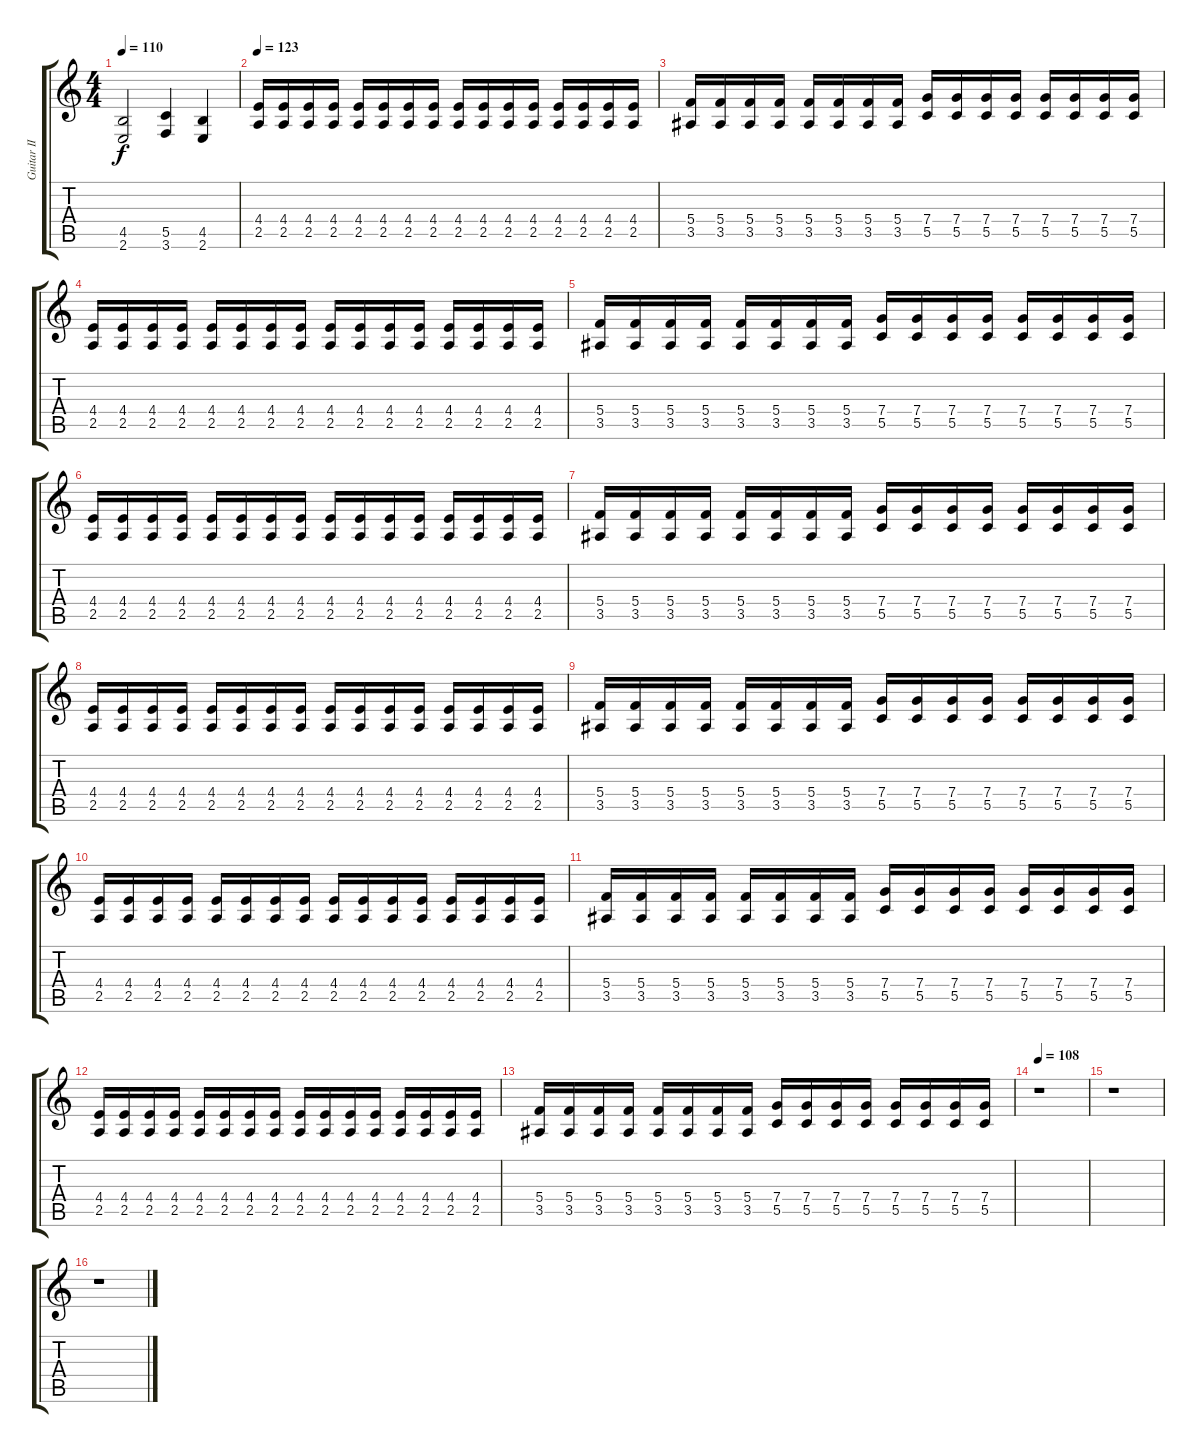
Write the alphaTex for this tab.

\track ("Guitar II" "Guitar II") {instrument distortionguitar}
\staff {score tabs}
\tuning (D4 A3 F3 C3 G2 D2) {hide}
\ts (4 4)
\tempo 110
\clef g2
\ks c
(4.5 2.6).2{dy f} (5.5 3.6).4 (4.5 2.6).4 |
\tempo 123
(4.4 2.5).16 (4.4 2.5).16 (4.4 2.5).16 (4.4 2.5).16 (4.4 2.5).16 (4.4 2.5).16 (4.4 2.5).16 (4.4 2.5).16 (4.4 2.5).16 (4.4 2.5).16 (4.4 2.5).16 (4.4 2.5).16 (4.4 2.5).16 (4.4 2.5).16 (4.4 2.5).16 (4.4 2.5).16 |
(5.4 3.5).16 (5.4 3.5).16 (5.4 3.5).16 (5.4 3.5).16 (5.4 3.5).16 (5.4 3.5).16 (5.4 3.5).16 (5.4 3.5).16 (7.4 5.5).16 (7.4 5.5).16 (7.4 5.5).16 (7.4 5.5).16 (7.4 5.5).16 (7.4 5.5).16 (7.4 5.5).16 (7.4 5.5).16 |
(4.4 2.5).16 (4.4 2.5).16 (4.4 2.5).16 (4.4 2.5).16 (4.4 2.5).16 (4.4 2.5).16 (4.4 2.5).16 (4.4 2.5).16 (4.4 2.5).16 (4.4 2.5).16 (4.4 2.5).16 (4.4 2.5).16 (4.4 2.5).16 (4.4 2.5).16 (4.4 2.5).16 (4.4 2.5).16 |
(5.4 3.5).16 (5.4 3.5).16 (5.4 3.5).16 (5.4 3.5).16 (5.4 3.5).16 (5.4 3.5).16 (5.4 3.5).16 (5.4 3.5).16 (7.4 5.5).16 (7.4 5.5).16 (7.4 5.5).16 (7.4 5.5).16 (7.4 5.5).16 (7.4 5.5).16 (7.4 5.5).16 (7.4 5.5).16 |
(4.4 2.5).16 (4.4 2.5).16 (4.4 2.5).16 (4.4 2.5).16 (4.4 2.5).16 (4.4 2.5).16 (4.4 2.5).16 (4.4 2.5).16 (4.4 2.5).16 (4.4 2.5).16 (4.4 2.5).16 (4.4 2.5).16 (4.4 2.5).16 (4.4 2.5).16 (4.4 2.5).16 (4.4 2.5).16 |
(5.4 3.5).16 (5.4 3.5).16 (5.4 3.5).16 (5.4 3.5).16 (5.4 3.5).16 (5.4 3.5).16 (5.4 3.5).16 (5.4 3.5).16 (7.4 5.5).16 (7.4 5.5).16 (7.4 5.5).16 (7.4 5.5).16 (7.4 5.5).16 (7.4 5.5).16 (7.4 5.5).16 (7.4 5.5).16 |
(4.4 2.5).16 (4.4 2.5).16 (4.4 2.5).16 (4.4 2.5).16 (4.4 2.5).16 (4.4 2.5).16 (4.4 2.5).16 (4.4 2.5).16 (4.4 2.5).16 (4.4 2.5).16 (4.4 2.5).16 (4.4 2.5).16 (4.4 2.5).16 (4.4 2.5).16 (4.4 2.5).16 (4.4 2.5).16 |
(5.4 3.5).16 (5.4 3.5).16 (5.4 3.5).16 (5.4 3.5).16 (5.4 3.5).16 (5.4 3.5).16 (5.4 3.5).16 (5.4 3.5).16 (7.4 5.5).16 (7.4 5.5).16 (7.4 5.5).16 (7.4 5.5).16 (7.4 5.5).16 (7.4 5.5).16 (7.4 5.5).16 (7.4 5.5).16 |
(4.4 2.5).16 (4.4 2.5).16 (4.4 2.5).16 (4.4 2.5).16 (4.4 2.5).16 (4.4 2.5).16 (4.4 2.5).16 (4.4 2.5).16 (4.4 2.5).16 (4.4 2.5).16 (4.4 2.5).16 (4.4 2.5).16 (4.4 2.5).16 (4.4 2.5).16 (4.4 2.5).16 (4.4 2.5).16 |
(5.4 3.5).16 (5.4 3.5).16 (5.4 3.5).16 (5.4 3.5).16 (5.4 3.5).16 (5.4 3.5).16 (5.4 3.5).16 (5.4 3.5).16 (7.4 5.5).16 (7.4 5.5).16 (7.4 5.5).16 (7.4 5.5).16 (7.4 5.5).16 (7.4 5.5).16 (7.4 5.5).16 (7.4 5.5).16 |
(4.4 2.5).16 (4.4 2.5).16 (4.4 2.5).16 (4.4 2.5).16 (4.4 2.5).16 (4.4 2.5).16 (4.4 2.5).16 (4.4 2.5).16 (4.4 2.5).16 (4.4 2.5).16 (4.4 2.5).16 (4.4 2.5).16 (4.4 2.5).16 (4.4 2.5).16 (4.4 2.5).16 (4.4 2.5).16 |
(5.4 3.5).16 (5.4 3.5).16 (5.4 3.5).16 (5.4 3.5).16 (5.4 3.5).16 (5.4 3.5).16 (5.4 3.5).16 (5.4 3.5).16 (7.4 5.5).16 (7.4 5.5).16 (7.4 5.5).16 (7.4 5.5).16 (7.4 5.5).16 (7.4 5.5).16 (7.4 5.5).16 (7.4 5.5).16 |
\tempo 108
r.1 |
r.1 |
r.1
